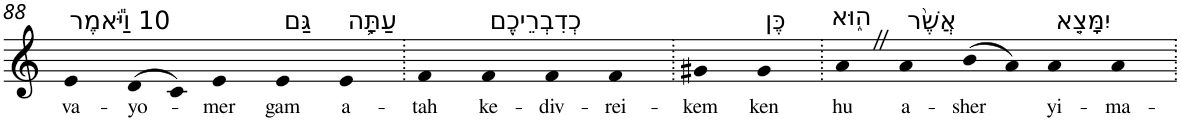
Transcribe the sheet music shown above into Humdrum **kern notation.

**kern	**text
*part1	*part1
*staff1	*staff1
*I"Piano	*
*I'Pno	*
!!LO:PB:g=z
*clefG2	*
*k[]	*
=88	=88
!LO:TX:a:t=10 וַיֹּ֕אמֶר	!
!	!LO:LY:b
4e	va-
!	!LO:LY:b
(>8d	-yo-
8c)	.
!	!LO:LY:b
4e	-mer
!LO:TX:a:t=גַּם	!
!	!LO:LY:b
4e	gam
!LO:TX:a:t=עַתָּ֥ה	!
!	!LO:LY:b
4e	a-
=89.	=89.
!	!LO:LY:b
4f	-tah
!LO:TX:a:t=כְדִבְרֵיכֶ֖ם	!
!	!LO:LY:b
4f	ke-
!	!LO:LY:b
4f	-div-
!	!LO:LY:b
4f	-rei-
=90.	=90.
!	!LO:LY:b
4g#X	-kem
!LO:TX:a:t=כֶּן	!
!	!LO:LY:b
4g#	ken
=91.	=91.
!LO:TX:a:t=ה֑וּא	!
!	!LO:LY:b
4aZ	hu
!LO:TX:a:t=אֲשֶׁ֨ר	!
!	!LO:LY:b
4a	a-
!	!LO:LY:b
(>8b	-sher
8a)	.
!LO:TX:a:t=יִמָּצֵ֤א	!
!	!LO:LY:b
4a	yi-
!	!LO:LY:b
4a	-ma-
=.	=.
*-	*-
